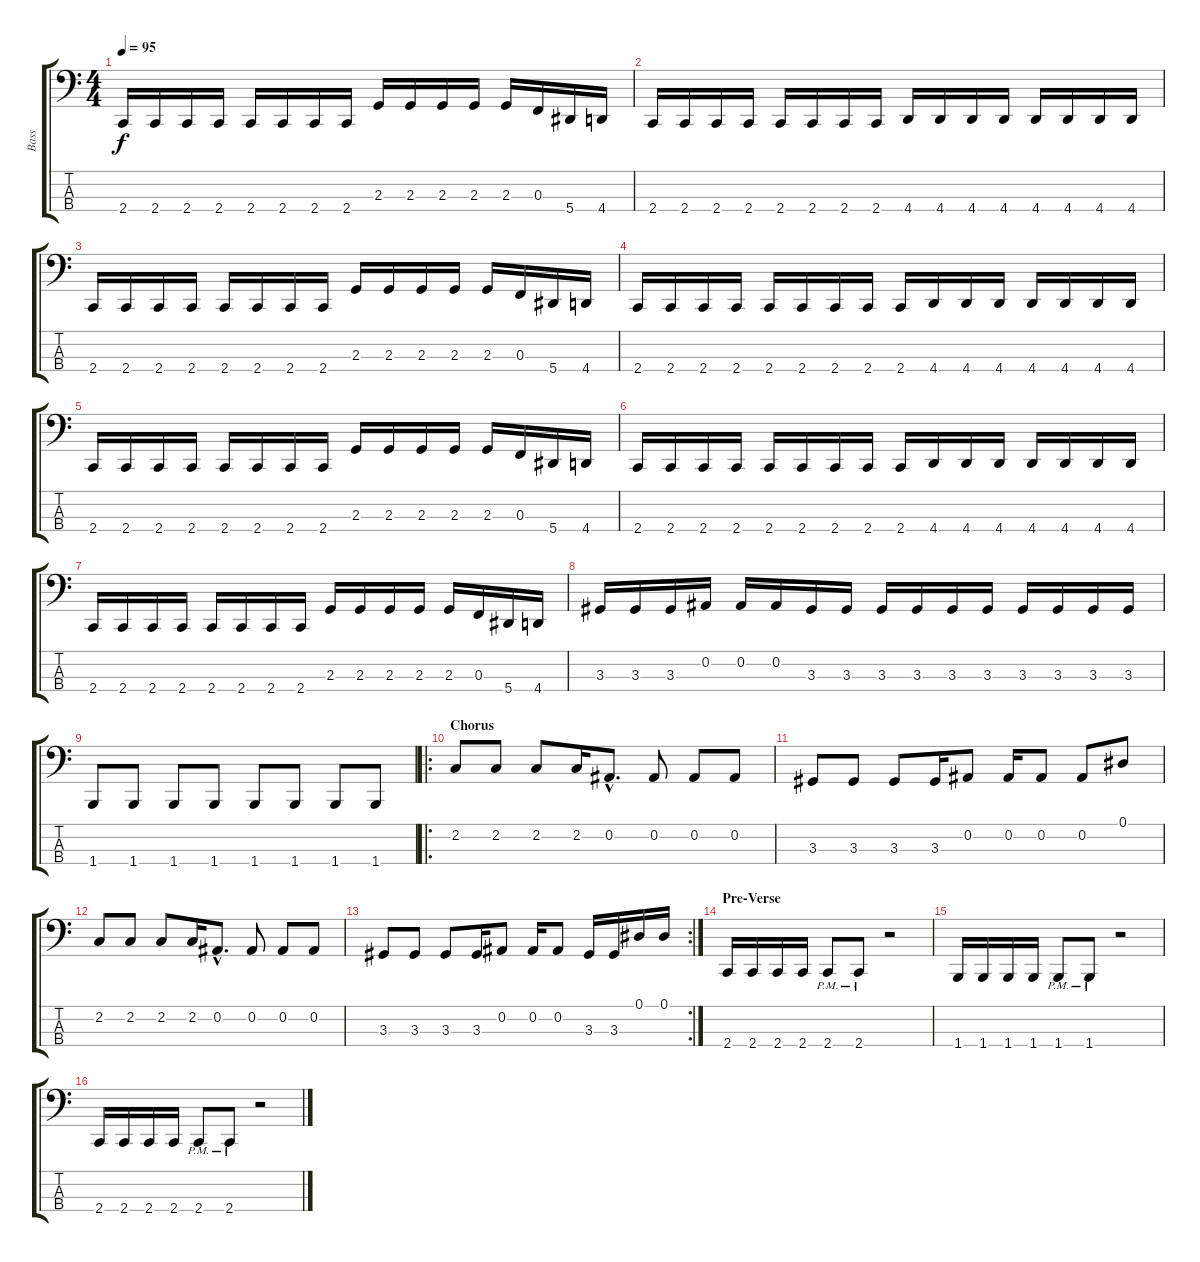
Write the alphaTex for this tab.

\track ("Bass" "Bass") {instrument electricbassfinger}
\staff {score tabs}
\tuning (Eb2 Bb1 F1 Bb0) {hide}
\ts (4 4)
\tempo 95
\clef f4
\ks c
2.4.16{dy f} 2.4.16 2.4.16 2.4.16 2.4.16 2.4.16 2.4.16 2.4.16 2.3.16 2.3.16 2.3.16 2.3.16 2.3.16 0.3.16 5.4.16 4.4.16 |
2.4.16 2.4.16 2.4.16 2.4.16 2.4.16 2.4.16 2.4.16 2.4.16 4.4.16 4.4.16 4.4.16 4.4.16 4.4.16 4.4.16 4.4.16 4.4.16 |
2.4.16 2.4.16 2.4.16 2.4.16 2.4.16 2.4.16 2.4.16 2.4.16 2.3.16 2.3.16 2.3.16 2.3.16 2.3.16 0.3.16 5.4.16 4.4.16 |
2.4.16 2.4.16 2.4.16 2.4.16 2.4.16 2.4.16 2.4.16 2.4.16 2.4.16 4.4.16 4.4.16 4.4.16 4.4.16 4.4.16 4.4.16 4.4.16 |
2.4.16 2.4.16 2.4.16 2.4.16 2.4.16 2.4.16 2.4.16 2.4.16 2.3.16 2.3.16 2.3.16 2.3.16 2.3.16 0.3.16 5.4.16 4.4.16 |
2.4.16 2.4.16 2.4.16 2.4.16 2.4.16 2.4.16 2.4.16 2.4.16 2.4.16 4.4.16 4.4.16 4.4.16 4.4.16 4.4.16 4.4.16 4.4.16 |
2.4.16 2.4.16 2.4.16 2.4.16 2.4.16 2.4.16 2.4.16 2.4.16 2.3.16 2.3.16 2.3.16 2.3.16 2.3.16 0.3.16 5.4.16 4.4.16 |
3.3.16 3.3.16 3.3.16 0.2.16 0.2.16 0.2.16 3.3.16 3.3.16 3.3.16 3.3.16 3.3.16 3.3.16 3.3.16 3.3.16 3.3.16 3.3.16 |
1.4.8 1.4.8 1.4.8 1.4.8 1.4.8 1.4.8 1.4.8 1.4.8 |
\ro
\section ("" "Chorus")
2.2.8 2.2.8 2.2.8 2.2.16 0.2{hac}.8{d} 0.2.8 0.2.8 0.2.8 |
3.3.8 3.3.8 3.3.8 3.3.16 0.2.8 0.2.16 0.2.8 0.2.8 0.1.8 |
2.2.8 2.2.8 2.2.8 2.2.16 0.2{hac}.8{d} 0.2.8 0.2.8 0.2.8 |
\rc 2
3.3.8 3.3.8 3.3.8 3.3.16 0.2.8 0.2.16 0.2.8 3.3.16 3.3.16 0.1.16 0.1.16 |
\section ("" "Pre-Verse")
2.4.16 2.4.16 2.4.16 2.4.16 2.4{pm}.8 2.4{pm}.8 r.2 |
1.4.16 1.4.16 1.4.16 1.4.16 1.4{pm}.8 1.4{pm}.8 r.2 |
2.4.16 2.4.16 2.4.16 2.4.16 2.4{pm}.8 2.4{pm}.8 r.2
